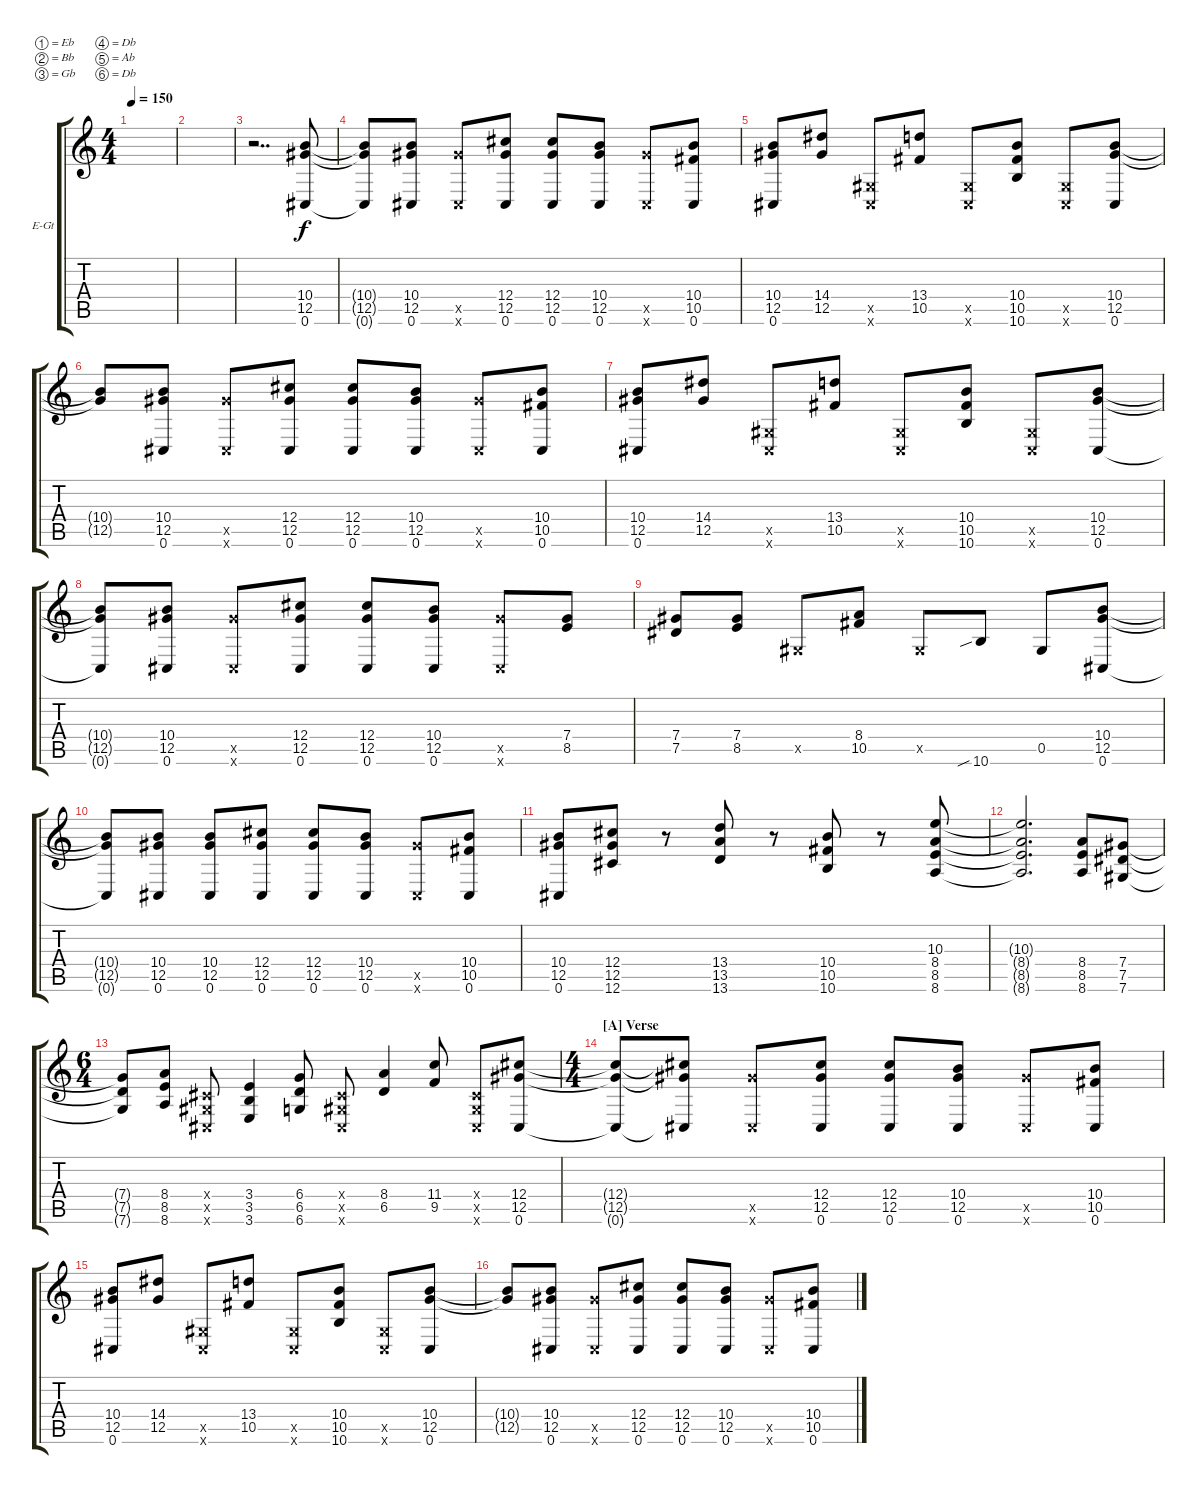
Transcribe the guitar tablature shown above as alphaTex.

\bracketExtendMode groupsimilarinstruments
\firstSystemTrackNameOrientation horizontal
\otherSystemsTrackNameOrientation horizontal
\track ("Electric Guitar 2" "E-Gt") {instrument distortionguitar}
\staff {score tabs}
\tuning (Eb4 Bb3 Gb3 Db3 Ab2 Db2)
\ts (4 4)
\tempo 150
\clef g2
\ks c
|
|
r.2{dd} (0.6 12.5 10.4).8 |
(0.6{t} 12.5{t} 10.4{t}).8 (12.5 0.6 10.4).8 (12.5{x} 0.6{x}).8 (12.5 0.6 12.4).8 (0.6 12.5 12.4).8 (0.6 12.5 10.4).8 (0.6{x} 12.5{x}).8 (0.6 10.5 10.4).8 |
(0.6 12.5 10.4).8 (12.5 14.4).8 (0.6{x} 0.5{x}).8 (10.5 13.4).8 (0.6{x} 0.5{x}).8 (10.5 10.6 10.4).8 (0.6{x} 0.5{x}).8 (12.5 10.4 0.6).8 |
(12.5{t} 10.4{t}).8 (12.5 0.6 10.4).8 (12.5{x} 0.6{x}).8 (12.5 0.6 12.4).8 (0.6 12.5 12.4).8 (0.6 12.5 10.4).8 (0.6{x} 12.5{x}).8 (10.5 10.4 0.6).8 |
(0.6 12.5 10.4).8 (12.5 14.4).8 (0.6{x} 0.5{x}).8 (10.5 13.4).8 (0.6{x} 0.5{x}).8 (10.5 10.6 10.4).8 (0.6{x} 0.5{x}).8 (12.5 10.4 0.6).8 |
(0.6{t} 12.5{t} 10.4{t}).8 (12.5 0.6 10.4).8 (12.5{x} 0.6{x}).8 (12.5 0.6 12.4).8 (0.6 12.5 12.4).8 (0.6 12.5 10.4).8 (0.6{x} 12.5{x}).8 (8.5 7.4).8 |
(7.5 7.4).8 (8.5 7.4).8 0.5{x}.8 (10.5 8.4).8 0.5{x}.8 10.6{sib}.8 0.5.8 (12.5 0.6 10.4).8 |
(0.6{t} 12.5{t} 10.4{t}).8 (12.5 0.6 10.4).8 (12.5 0.6 10.4).8 (12.5 0.6 12.4).8 (0.6 12.5 12.4).8 (0.6 12.5 10.4).8 (0.6{x} 12.5{x}).8 (0.6 10.5 10.4).8 |
(0.6 12.5 10.4).8 (12.6 12.5 12.4).8 r.8 (13.6 13.5 13.4).8 r.8 (10.5 10.6 10.4).8 r.8 (8.6 8.5 8.4 10.3).8 |
(8.5{t} 8.6{t} 8.4{t} 10.3{t}).2{d} (8.6 8.5 8.4).8 (7.4 7.5 7.6).8 |
\ts (6 4)
(7.6{t} 7.5{t} 7.4{t}).8 (8.4 8.5 8.6).8 (0.6{x} 0.5{x} 0.4{x}).8 (3.6 3.5 3.4).4 (6.6 6.5 6.4).8 (0.4{x} 0.5{x} 0.6{x}).8 (6.5 8.4).4 (11.4 9.5).8 (0.6{x} 0.5{x} 0.4{x}).8 (0.6 12.5 12.4).8 |
\ts (4 4)
\section ("A" "Verse")
(0.6{t} 12.5{t} 12.4{t}).8 (12.5{t} 0.6{t} 12.4{t}).8 (12.5{x} 0.6{x}).8 (12.5 0.6 12.4).8 (0.6 12.5 12.4).8 (0.6 12.5 10.4).8 (0.6{x} 12.5{x}).8 (0.6 10.5 10.4).8 |
(0.6 12.5 10.4).8 (12.5 14.4).8 (0.6{x} 0.5{x}).8 (10.5 13.4).8 (0.6{x} 0.5{x}).8 (10.5 10.6 10.4).8 (0.6{x} 0.5{x}).8 (12.5 10.4 0.6).8 |
(12.5{t} 10.4{t}).8 (12.5 0.6 10.4).8 (12.5{x} 0.6{x}).8 (12.5 0.6 12.4).8 (0.6 12.5 12.4).8 (0.6 12.5 10.4).8 (0.6{x} 12.5{x}).8 (10.5 10.4 0.6).8
